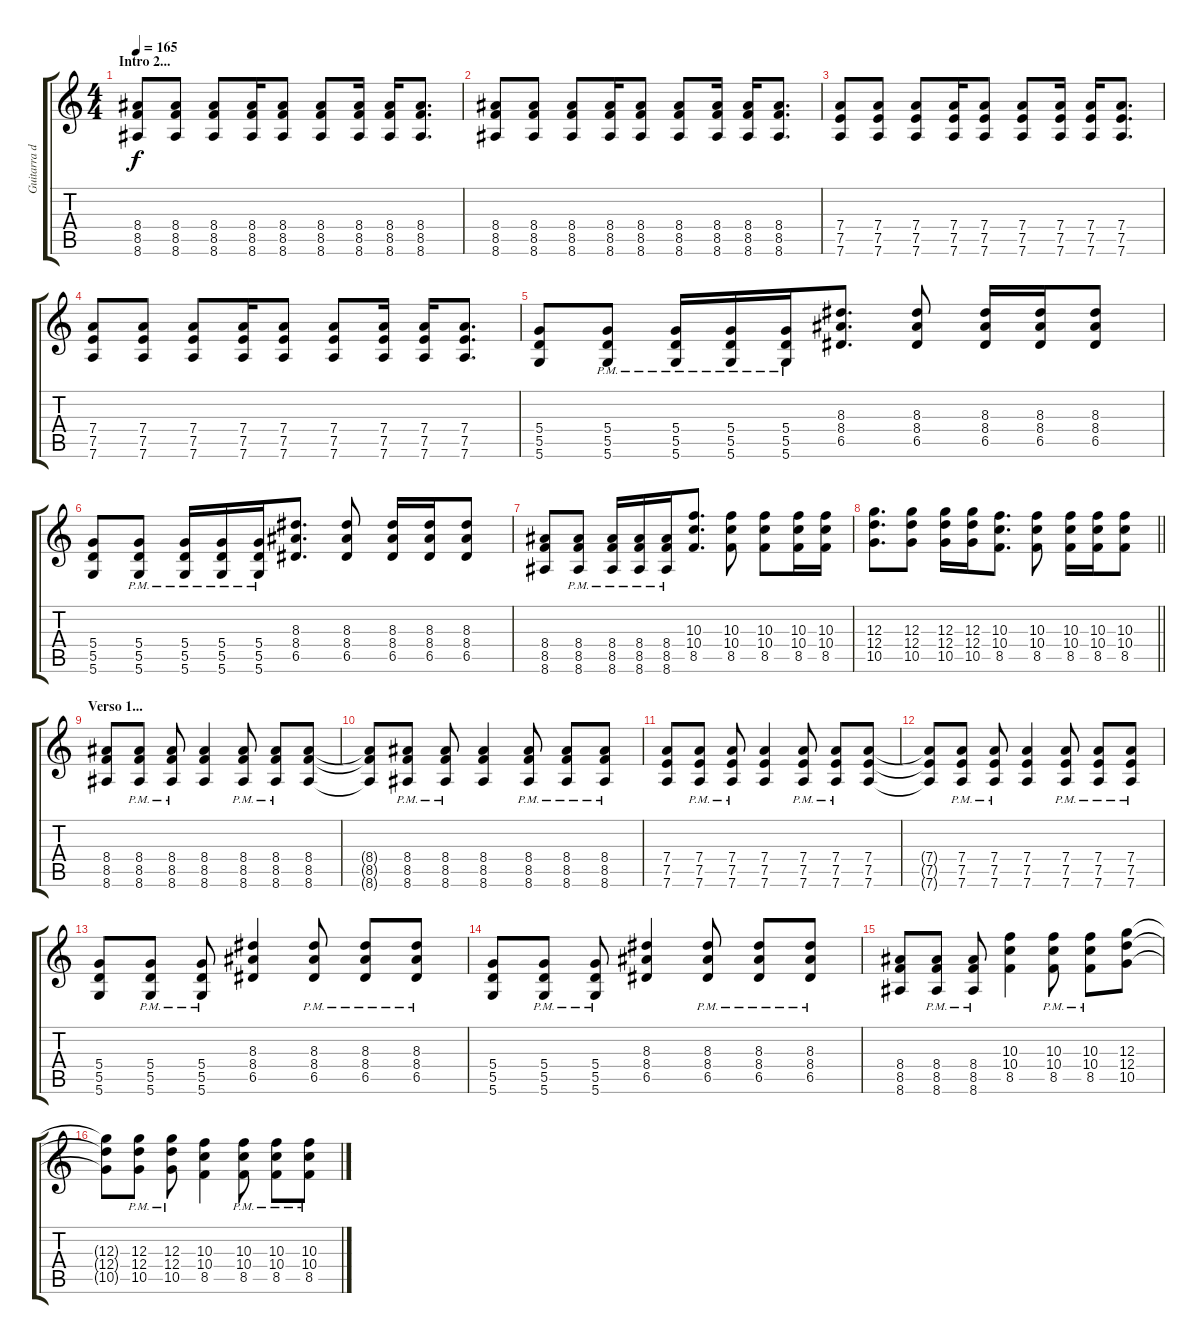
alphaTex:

\track ("Guitarra de Acompañamiento" "Guitarra d") {instrument distortionguitar}
\staff {score tabs}
\tuning (E4 B3 G3 D3 A2 D2) {hide}
\ts (4 4)
\section ("" "Intro 2...")
\tempo 165
\clef g2
\ks c
(8.4 8.5 8.6).8{dy f} (8.4 8.5 8.6).8 (8.4 8.5 8.6).8 (8.4 8.5 8.6).16 (8.4 8.5 8.6).8 (8.4 8.5 8.6).8 (8.4 8.5 8.6).16 (8.4 8.5 8.6).16 (8.4 8.5 8.6).8{d} |
(8.4 8.5 8.6).8 (8.4 8.5 8.6).8 (8.4 8.5 8.6).8 (8.4 8.5 8.6).16 (8.4 8.5 8.6).8 (8.4 8.5 8.6).8 (8.4 8.5 8.6).16 (8.4 8.5 8.6).16 (8.4 8.5 8.6).8{d} |
(7.4 7.5 7.6).8 (7.4 7.5 7.6).8 (7.4 7.5 7.6).8 (7.4 7.5 7.6).16 (7.4 7.5 7.6).8 (7.4 7.5 7.6).8 (7.4 7.5 7.6).16 (7.4 7.5 7.6).16 (7.4 7.5 7.6).8{d} |
(7.4 7.5 7.6).8 (7.4 7.5 7.6).8 (7.4 7.5 7.6).8 (7.4 7.5 7.6).16 (7.4 7.5 7.6).8 (7.4 7.5 7.6).8 (7.4 7.5 7.6).16 (7.4 7.5 7.6).16 (7.4 7.5 7.6).8{d} |
(5.4 5.5 5.6).8 (5.4{pm} 5.5{pm} 5.6{pm}).8 (5.4{pm} 5.5{pm} 5.6{pm}).16 (5.4{pm} 5.5{pm} 5.6{pm}).16 (5.4{pm} 5.5{pm} 5.6{pm}).16 (8.3 8.4 6.5).8{d} (8.3 8.4 6.5).8 (8.3 8.4 6.5).16 (8.3 8.4 6.5).16 (8.3 8.4 6.5).8 |
(5.4 5.5 5.6).8 (5.4{pm} 5.5{pm} 5.6{pm}).8 (5.4{pm} 5.5{pm} 5.6{pm}).16 (5.4{pm} 5.5{pm} 5.6{pm}).16 (5.4{pm} 5.5{pm} 5.6{pm}).16 (8.3 8.4 6.5).8{d} (8.3 8.4 6.5).8 (8.3 8.4 6.5).16 (8.3 8.4 6.5).16 (8.3 8.4 6.5).8 |
(8.4 8.5 8.6).8 (8.4{pm} 8.5{pm} 8.6{pm}).8 (8.4{pm} 8.5{pm} 8.6{pm}).16 (8.4{pm} 8.5{pm} 8.6{pm}).16 (8.4{pm} 8.5{pm} 8.6{pm}).16 (10.3 10.4 8.5).8{d} (10.3 10.4 8.5).8 (10.3 10.4 8.5).8 (10.3 10.4 8.5).16 (10.3 10.4 8.5).16 |
\barLineRight lightlight
(12.3 12.4 10.5).8{d} (12.3 12.4 10.5).8 (12.3 12.4 10.5).16 (12.3 12.4 10.5).16 (10.3 10.4 8.5).8{d} (10.3 10.4 8.5).8 (10.3 10.4 8.5).16 (10.3 10.4 8.5).16 (10.3 10.4 8.5).8 |
\section ("" "Verso 1...")
(8.4 8.5 8.6).8 (8.4{pm} 8.5{pm} 8.6{pm}).8 (8.4{pm} 8.5{pm} 8.6{pm}).8 (8.4 8.5 8.6).4 (8.4{pm} 8.5{pm} 8.6{pm}).8 (8.4{pm} 8.5{pm} 8.6{pm}).8 (8.4 8.5 8.6).8 |
(8.4{t} 8.5{t} 8.6{t}).8 (8.4{pm} 8.5{pm} 8.6{pm}).8 (8.4{pm} 8.5{pm} 8.6{pm}).8 (8.4 8.5 8.6).4 (8.4{pm} 8.5{pm} 8.6{pm}).8 (8.4{pm} 8.5{pm} 8.6{pm}).8 (8.4{pm} 8.5{pm} 8.6{pm}).8 |
(7.4 7.5 7.6).8 (7.4{pm} 7.5{pm} 7.6{pm}).8 (7.4{pm} 7.5{pm} 7.6{pm}).8 (7.4 7.5 7.6).4 (7.4{pm} 7.5{pm} 7.6{pm}).8 (7.4{pm} 7.5{pm} 7.6{pm}).8 (7.4 7.5 7.6).8 |
(7.4{t} 7.5{t} 7.6{t}).8 (7.4{pm} 7.5{pm} 7.6{pm}).8 (7.4{pm} 7.5{pm} 7.6{pm}).8 (7.4 7.5 7.6).4 (7.4{pm} 7.5{pm} 7.6{pm}).8 (7.4{pm} 7.5{pm} 7.6{pm}).8 (7.4{pm} 7.5{pm} 7.6{pm}).8 |
(5.4 5.5 5.6).8 (5.4{pm} 5.5{pm} 5.6{pm}).8 (5.4{pm} 5.5{pm} 5.6{pm}).8 (8.3 8.4 6.5).4 (8.3{pm} 8.4{pm} 6.5{pm}).8 (8.3{pm} 8.4{pm} 6.5{pm}).8 (8.3{pm} 8.4{pm} 6.5{pm}).8 |
(5.4 5.5 5.6).8 (5.4{pm} 5.5{pm} 5.6{pm}).8 (5.4{pm} 5.5{pm} 5.6{pm}).8 (8.3 8.4 6.5).4 (8.3{pm} 8.4{pm} 6.5{pm}).8 (8.3{pm} 8.4{pm} 6.5{pm}).8 (8.3{pm} 8.4{pm} 6.5{pm}).8 |
(8.4 8.5 8.6).8 (8.4{pm} 8.5{pm} 8.6{pm}).8 (8.4{pm} 8.5{pm} 8.6{pm}).8 (10.3 10.4 8.5).4 (10.3{pm} 10.4{pm} 8.5{pm}).8 (10.3{pm} 10.4{pm} 8.5{pm}).8 (12.3 12.4 10.5).8 |
(12.3{t} 12.4{t} 10.5{t}).8 (12.3{pm} 12.4{pm} 10.5{pm}).8 (12.3{pm} 12.4{pm} 10.5{pm}).8 (10.3 10.4 8.5).4 (10.3{pm} 10.4{pm} 8.5{pm}).8 (10.3{pm} 10.4{pm} 8.5{pm}).8 (10.3{pm} 10.4{pm} 8.5{pm}).8
